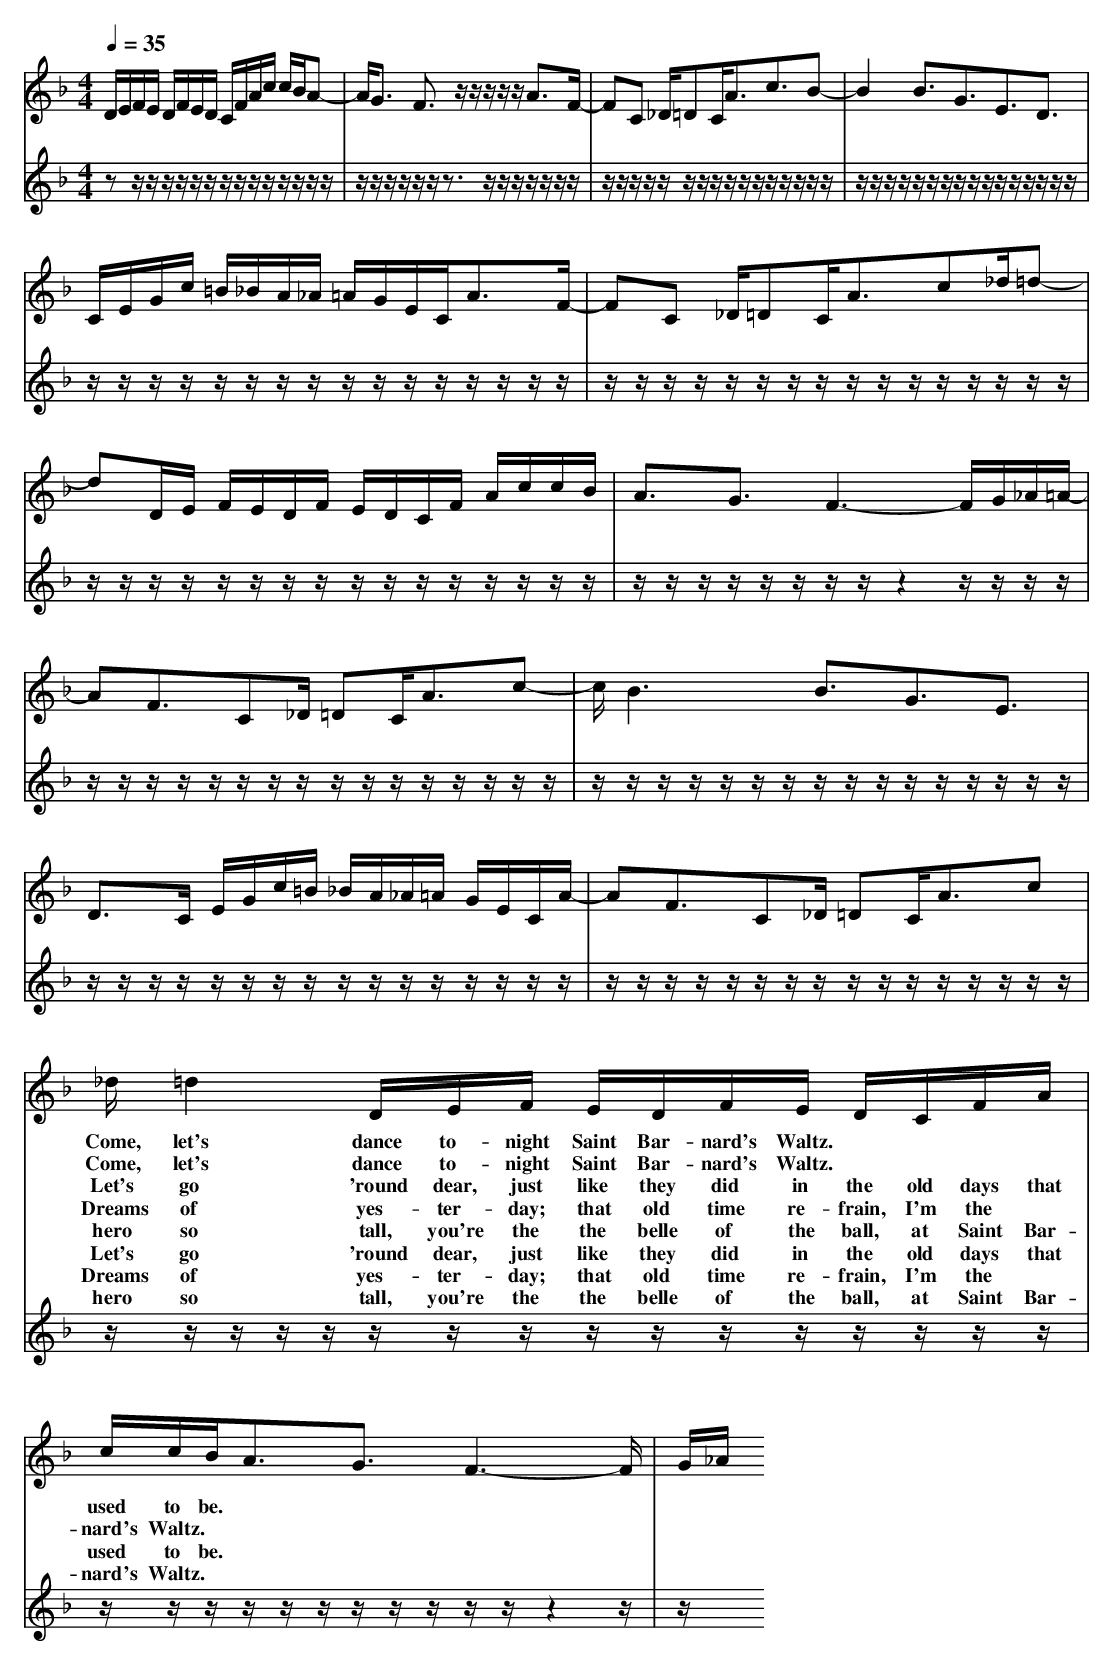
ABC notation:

X:1
T:
M: 4/4
L: 1/8
Q:1/4=35
K:F % 1 flats
V:1
D/2E/2F/2E/2 D/2F/2E/2D/2 C/2F/2A/2c/2 c/2B/2A-|A/2G3/2 F3/2z/2 z/2z/2z/2z/2 A3/2F/2-|FC _D/2=DC<Ac3/2B-|B2 B3/2G3/2E3/2D3/2|
C/2E/2G/2c/2 =B/2_B/2A/2_A/2 =A/2G/2E/2C<AF/2-|FC _D/2=DC<Ac_d/2=d-|dD/2E/2 F/2E/2D/2F/2 E/2D/2C/2F/2 A/2c/2c/2B/2|A3/2G3/2F3- F/2G/2_A/2=A/2-|
AF3/2C_D/2 =DC<Ac-|c/2B3B3/2G3/2E3/2|D3/2C/2 E/2G/2c/2=B/2 _B/2A/2_A/2=A/2 G/2E/2C/2A/2-|AF3/2C_D/2 =DC<Ac|
_d/2=d2D/2E/2F/2 E/2D/2F/2E/2 D/2C/2F/2A/2|c/2c/2B<AG3/2F3-F/2|G/2_A/2
w:Come, let's dance to-night Saint Bar-nard's Waltz.
w: Come, let's dance to-night Saint Bar-nard's Waltz.
w: Let's go 'round dear, just like they did in the old days that used to be.
w: Dreams of yes-ter-day; that old time re-frain, I'm the
w: hero so tall, you're the the belle of the ball, at Saint Bar-nard's Waltz.
w: Let's go 'round dear, just like they did in the old days that used to be.
w: Dreams of yes-ter-day; that old time re-frain, I'm the
w: hero so tall, you're the the belle of the ball, at Saint Bar-nard's Waltz.
V:2
zz/2z/2 z/2z/2z/2z/2 z/2z/2z/2z/2 z/2z/2z/2z/2|z/2z/2z/2z/2 z/2z/2z3/2z/2z/2z/2 z/2z/2z/2z/2|z/2z/2z/2z/2 z/2z/2z/2z/2 z/2z/2z/2z/2 z/2z/2z/2z/2|z/2z/2z/2z/2 z/2z/2z/2z/2 z/2z/2z/2z/2 z/2z/2z/2z/2|
z/2z/2z/2z/2 z/2z/2z/2z/2 z/2z/2z/2z/2 z/2z/2z/2z/2|z/2z/2z/2z/2 z/2z/2z/2z/2 z/2z/2z/2z/2 z/2z/2z/2z/2|z/2z/2z/2z/2 z/2z/2z/2z/2 z/2z/2z/2z/2 z/2z/2z/2z/2|z/2z/2z/2z/2 z/2z/2z/2z/2 z2 z/2z/2z/2z/2|
z/2z/2z/2z/2 z/2z/2z/2z/2 z/2z/2z/2z/2 z/2z/2z/2z/2|z/2z/2z/2z/2 z/2z/2z/2z/2 z/2z/2z/2z/2 z/2z/2z/2z/2|z/2z/2z/2z/2 z/2z/2z/2z/2 z/2z/2z/2z/2 z/2z/2z/2z/2|z/2z/2z/2z/2 z/2z/2z/2z/2 z/2z/2z/2z/2 z/2z/2z/2z/2|
z/2z/2z/2z/2 z/2z/2z/2z/2 z/2z/2z/2z/2 z/2z/2z/2z/2|z/2z/2z/2z/2 z/2z/2z/2z/2 z/2z/2z/2z2z/2|z/2
